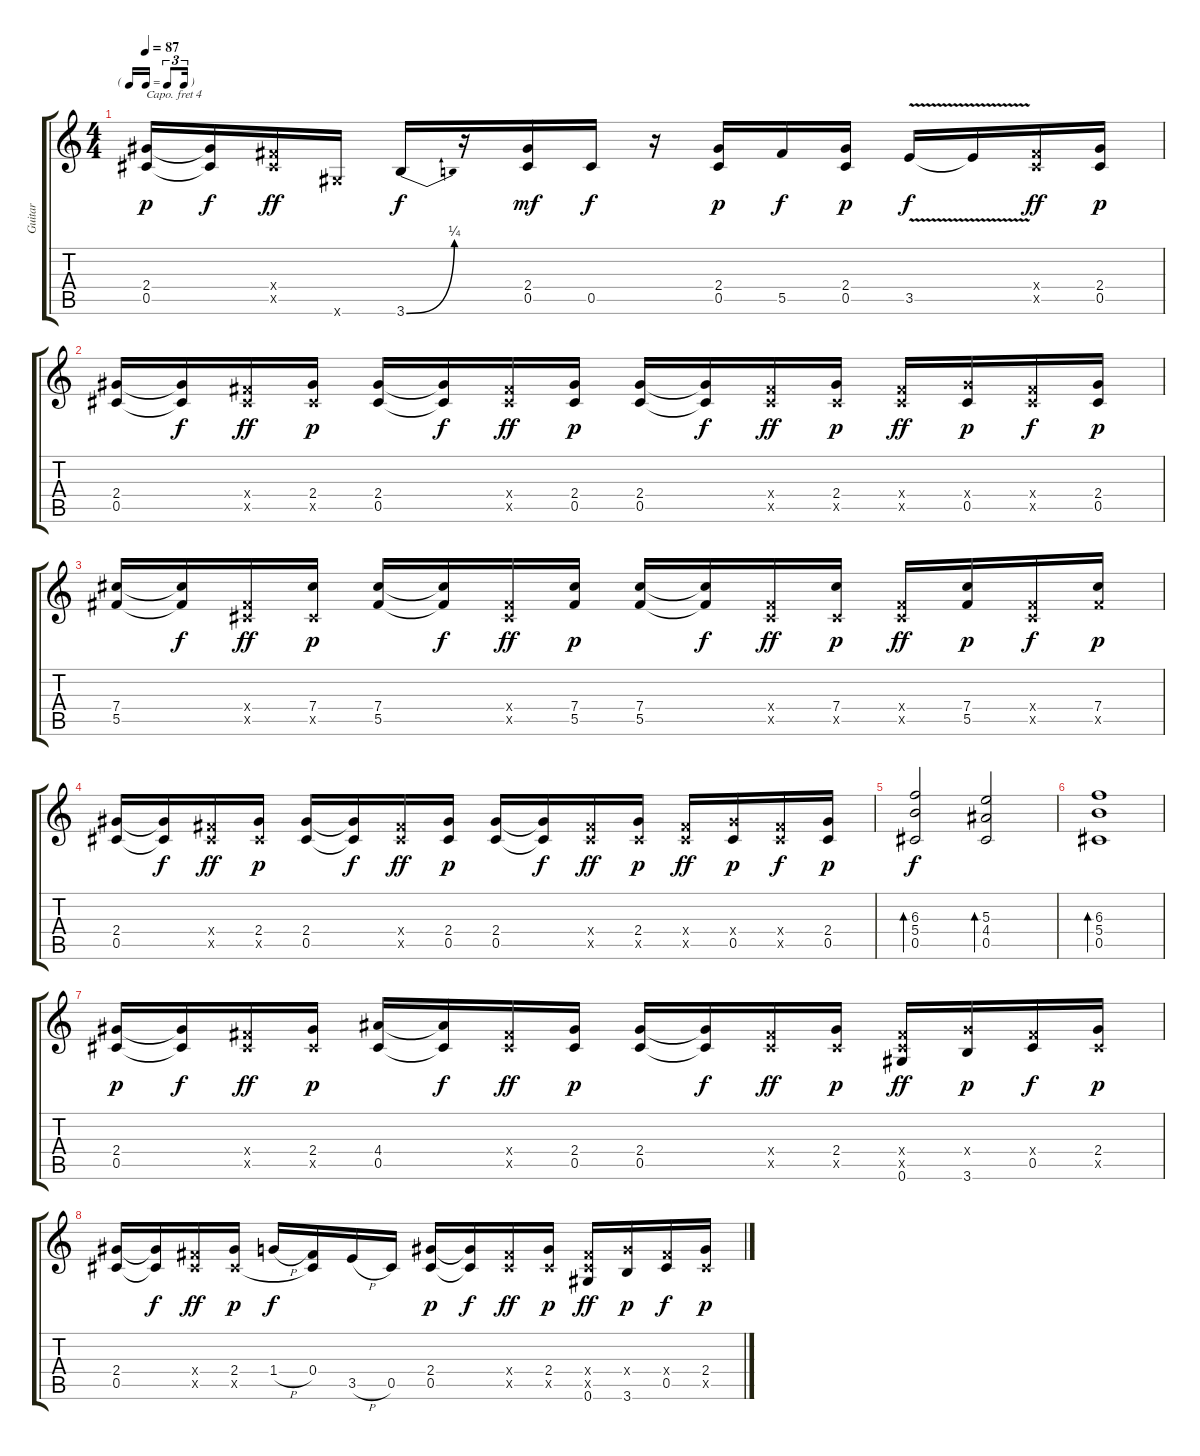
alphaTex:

\track ("Guitar" "Guitar") {instrument overdrivenguitar}
\staff {score tabs}
\capo 4
\tuning (E4 B3 G3 D3 A2 E2) {hide}
\ts (4 4)
\tf triplet16th
\tempo 87
\clef g2
\ks c
(2.4 0.5).16{dy p} (2.4{t} 0.5{t}).16{dy f} (0.4{x} 0.5{x}).16{dy ff} 0.6{x}.16 3.6{be (bend 0 0 60 1)}.16{dy f} r.16 (2.4 0.5).16{dy mf} 0.5.16{dy f} r.16 (2.4 0.5).16{dy p} 5.5.16{dy f} (2.4 0.5).16{dy p} 3.5{v}.16{dy f} 3.5{t}.16 (0.4{x} 0.5{x}).16{dy ff} (2.4 0.5).16{dy p} |
(2.4 0.5).16 (2.4{t} 0.5{t}).16{dy f} (0.4{x} 0.5{x}).16{dy ff} (2.4 0.5{x}).16{dy p} (2.4 0.5).16 (2.4{t} 0.5{t}).16{dy f} (0.4{x} 0.5{x}).16{dy ff} (2.4 0.5).16{dy p} (2.4 0.5).16 (2.4{t} 0.5{t}).16{dy f} (0.4{x} 0.5{x}).16{dy ff} (2.4 0.5{x}).16{dy p} (0.4{x} 0.5{x}).16{dy ff} (2.4{x} 0.5).16{dy p} (0.4{x} 0.5{x}).16{dy f} (2.4 0.5).16{dy p} |
(7.4 5.5).16 (7.4{t} 5.5{t}).16{dy f} (0.4{x} 0.5{x}).16{dy ff} (7.4 0.5{x}).16{dy p} (7.4 5.5).16 (7.4{t} 5.5{t}).16{dy f} (0.4{x} 0.5{x}).16{dy ff} (7.4 5.5).16{dy p} (7.4 5.5).16 (7.4{t} 5.5{t}).16{dy f} (0.4{x} 0.5{x}).16{dy ff} (7.4 0.5{x}).16{dy p} (0.4{x} 0.5{x}).16{dy ff} (7.4 5.5).16{dy p} (0.4{x} 0.5{x}).16{dy f} (7.4 5.5{x}).16{dy p} |
(2.4 0.5).16 (2.4{t} 0.5{t}).16{dy f} (0.4{x} 0.5{x}).16{dy ff} (2.4 0.5{x}).16{dy p} (2.4 0.5).16 (2.4{t} 0.5{t}).16{dy f} (0.4{x} 0.5{x}).16{dy ff} (2.4 0.5).16{dy p} (2.4 0.5).16 (2.4{t} 0.5{t}).16{dy f} (0.4{x} 0.5{x}).16{dy ff} (2.4 0.5{x}).16{dy p} (0.4{x} 0.5{x}).16{dy ff} (2.4{x} 0.5).16{dy p} (0.4{x} 0.5{x}).16{dy f} (2.4 0.5).16{dy p} |
(6.3 5.4 0.5).2{bd 240 dy f instrument electricguitarclean} (5.3 4.4 0.5).2{bd 240} |
(6.3 5.4 0.5).1{bd 240} |
(2.4 0.5).16{dy p instrument overdrivenguitar} (2.4{t} 0.5{t}).16{dy f} (0.4{x} 0.5{x}).16{dy ff} (2.4 0.5{x}).16{dy p} (4.4 0.5).16 (4.4{t} 0.5{t}).16{dy f} (0.4{x} 0.5{x}).16{dy ff} (2.4 0.5).16{dy p} (2.4 0.5).16 (2.4{t} 0.5{t}).16{dy f} (0.4{x} 0.5{x}).16{dy ff} (2.4 0.5{x}).16{dy p} (0.4{x} 0.5{x} 0.6).16{dy ff} (2.4{x} 3.6).16{dy p} (0.4{x} 0.5).16{dy f} (2.4 0.5{x}).16{dy p} |
(2.4 0.5).16 (2.4{t} 0.5{t}).16{dy f} (0.4{x} 0.5{x}).16{dy ff} (2.4 0.5{x}).16{dy p} 1.4{h}.16{dy f} (0.4 0.5{t}).16 3.5{h}.16 0.5.16 (2.4 0.5).16{dy p} (2.4{t} 0.5{t}).16{dy f} (0.4{x} 0.5{x}).16{dy ff} (2.4 0.5{x}).16{dy p} (0.4{x} 0.5{x} 0.6).16{dy ff} (2.4{x} 3.6).16{dy p} (0.4{x} 0.5).16{dy f} (2.4 0.5{x}).16{dy p}
